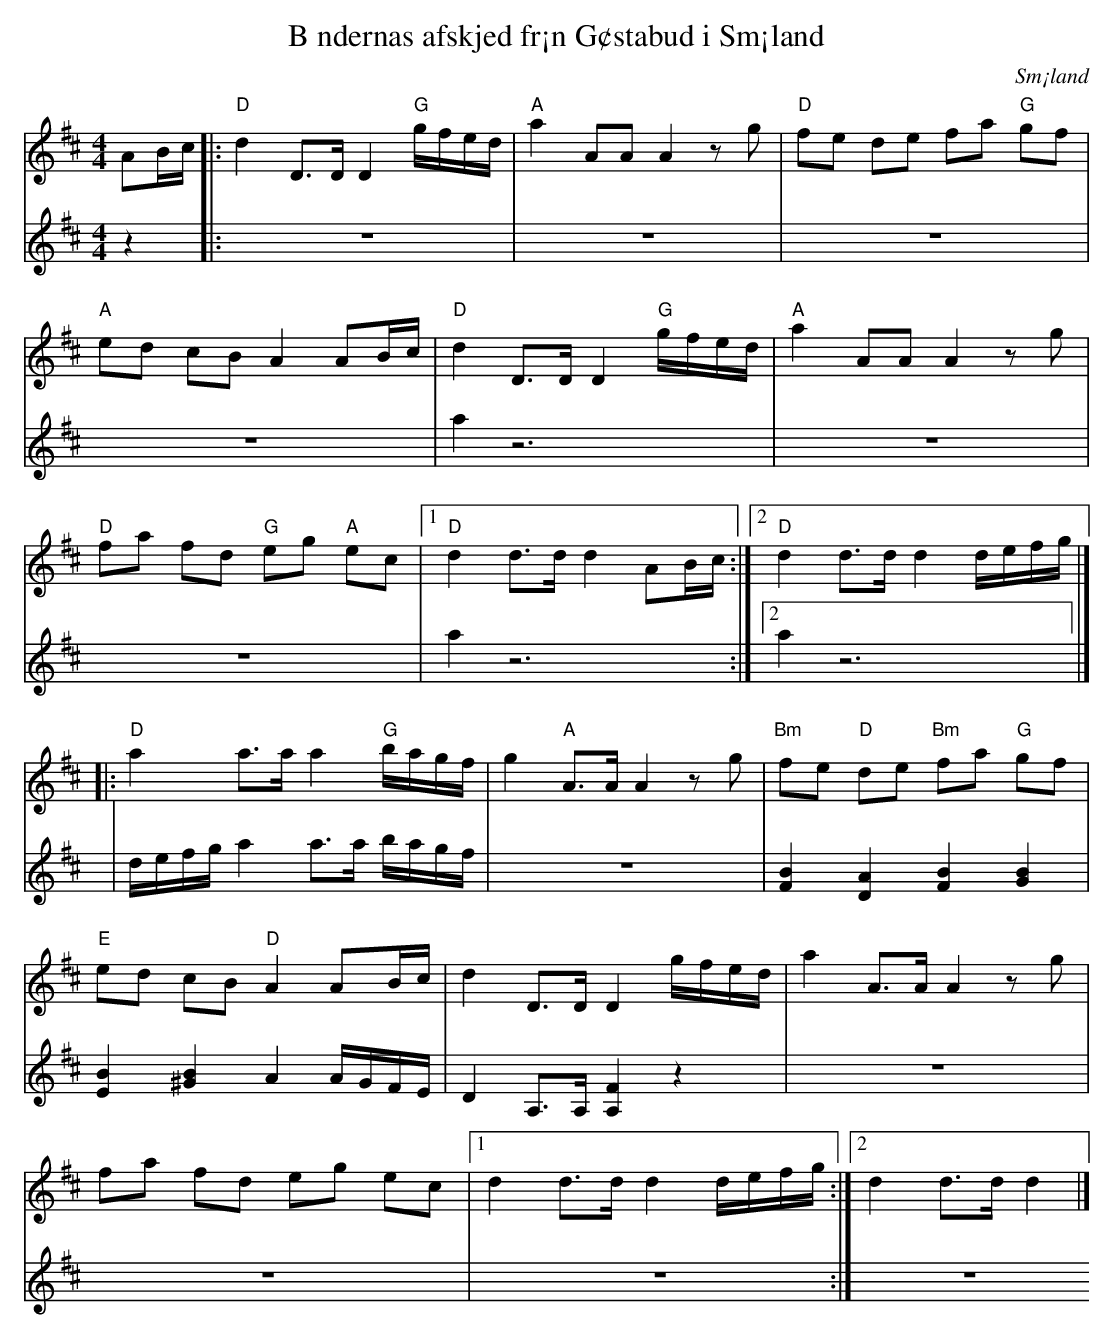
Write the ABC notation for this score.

X:1
T:B ndernas afskjed fr¡n G¢stabud i Sm¡land
O:Sm¡land
M:4/4
L:1/16
K:D
[V:1]A2Bc|:"D" d4 D3D D4 "G" gfed|"A" a4 A2A2 A4 z2g2|"D" f2e2 d2e2 f2a2 "G" g2f2|
[V:2]z4  |:z16                   |z16                |z16                        |
[V:1]"A" e2d2 c2B2 A4 A2Bc|"D" d4 D3D D4 "G" gfed|"A" a4 A2A2 A4 z2g2|
[V:2]z16                  |a4 z12                   |z16                |
[V:1]"D" f2a2 f2d2 "G" e2g2 "A" e2c2|[1 "D" d4d3d d4 A2Bc:|[2 "D" d4 d3d d4 defg|]
[V:2]z16                            |a4 z12                 :|[2a4 z12                  |]
[V:1]|:"D" a4 a3a a4 "G" bagf|g4 "A" A3A A4 z2g2|"Bm" f2e2 "D" d2e2 "Bm" f2a2 "G" g2f2|
[V:2]|defg a4 a3a bagf       |z16               |[F4 B4][D4 A4][F4 B4][G4 B4]         |
[V:1]"E" e2d2 c2B2 "D" A4 A2Bc|d4 D3D D4 gfed      |a4 A3A A4 z2g2|
[V:2][E4 B4][^G4 B4] A4 AGFE  |D4 A,3A, [A,4 F4] z4|z16|
[V:1]f2a2 f2d2 e2g2 e2c2|[1 d4 d3d d4 defg:|[2 d4 d3d d4|]
[V:2]z16                |z16              :|z16         |]
